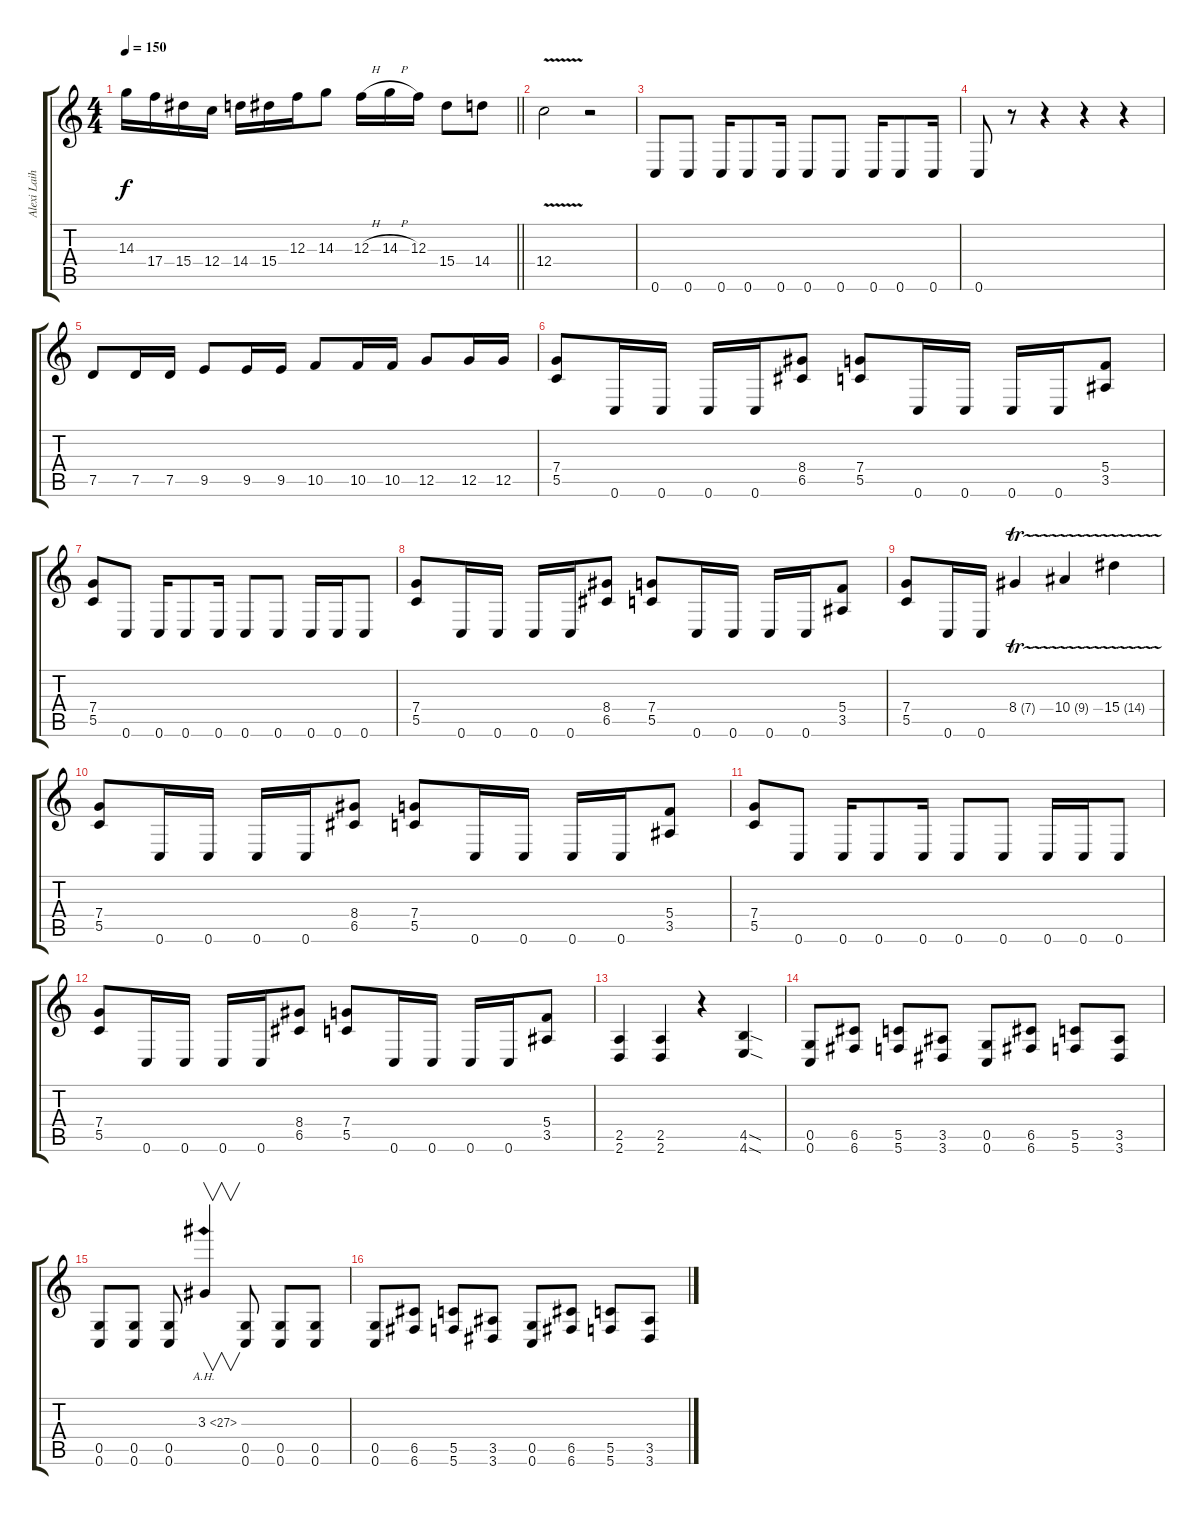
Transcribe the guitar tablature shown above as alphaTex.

\track ("Alexi Laiho" "Alexi Laih") {instrument distortionguitar}
\staff {score tabs}
\tuning (D4 A3 F3 C3 G2 C2) {hide}
\ts (4 4)
\tempo 150
\clef g2
\barLineRight lightlight
\ks c
14.3.16{dy f} 17.4.16 15.4.16 12.4.16 14.4.16 15.4.16 12.3.16 14.3.8 12.3{h}.16 14.3{h}.16 12.3.16 15.4.8 14.4.8 |
12.4{v}.2 r.2 |
0.6.8{instrument distortionguitar} 0.6.8 0.6.16 0.6.8 0.6.16 0.6.8 0.6.8 0.6.16 0.6.8 0.6.16 |
0.6.8 r.8 r.4 r.4 r.4 |
7.5.8 7.5.16 7.5.16 9.5.8 9.5.16 9.5.16 10.5.8 10.5.16 10.5.16 12.5.8 12.5.16 12.5.16 |
(7.4 5.5).8{instrument distortionguitar} 0.6.16 0.6.16 0.6.16 0.6.16 (8.4 6.5).8 (7.4 5.5).8 0.6.16 0.6.16 0.6.16 0.6.16 (5.4 3.5).8 |
(7.4 5.5).8 0.6.8 0.6.16 0.6.8 0.6.16 0.6.8 0.6.8 0.6.16 0.6.16 0.6.8 |
(7.4 5.5).8{instrument distortionguitar} 0.6.16 0.6.16 0.6.16 0.6.16 (8.4 6.5).8 (7.4 5.5).8 0.6.16 0.6.16 0.6.16 0.6.16 (5.4 3.5).8 |
(7.4 5.5).8 0.6.16 0.6.16 8.4{tr (7 16)}.4 10.4{tr (9 16)}.4 15.4{tr (14 16)}.4 |
(7.4 5.5).8{instrument distortionguitar} 0.6.16 0.6.16 0.6.16 0.6.16 (8.4 6.5).8 (7.4 5.5).8 0.6.16 0.6.16 0.6.16 0.6.16 (5.4 3.5).8 |
(7.4 5.5).8 0.6.8 0.6.16 0.6.8 0.6.16 0.6.8 0.6.8 0.6.16 0.6.16 0.6.8 |
(7.4 5.5).8{instrument distortionguitar} 0.6.16 0.6.16 0.6.16 0.6.16 (8.4 6.5).8 (7.4 5.5).8 0.6.16 0.6.16 0.6.16 0.6.16 (5.4 3.5).8 |
(2.5 2.6).4 (2.5 2.6).4 r.4 (4.5{sod} 4.6{sod}).4 |
(0.5 0.6).8 (6.5 6.6).8 (5.5 5.6).8 (3.5 3.6).8 (0.5 0.6).8 (6.5 6.6).8 (5.5 5.6).8 (3.5 3.6).8 |
(0.5 0.6).8 (0.5 0.6).8 (0.5 0.6).8 3.3{ah 24}.4{v} (0.5 0.6).8 (0.5 0.6).8 (0.5 0.6).8 |
(0.5 0.6).8 (6.5 6.6).8 (5.5 5.6).8 (3.5 3.6).8 (0.5 0.6).8 (6.5 6.6).8 (5.5 5.6).8 (3.5 3.6).8
